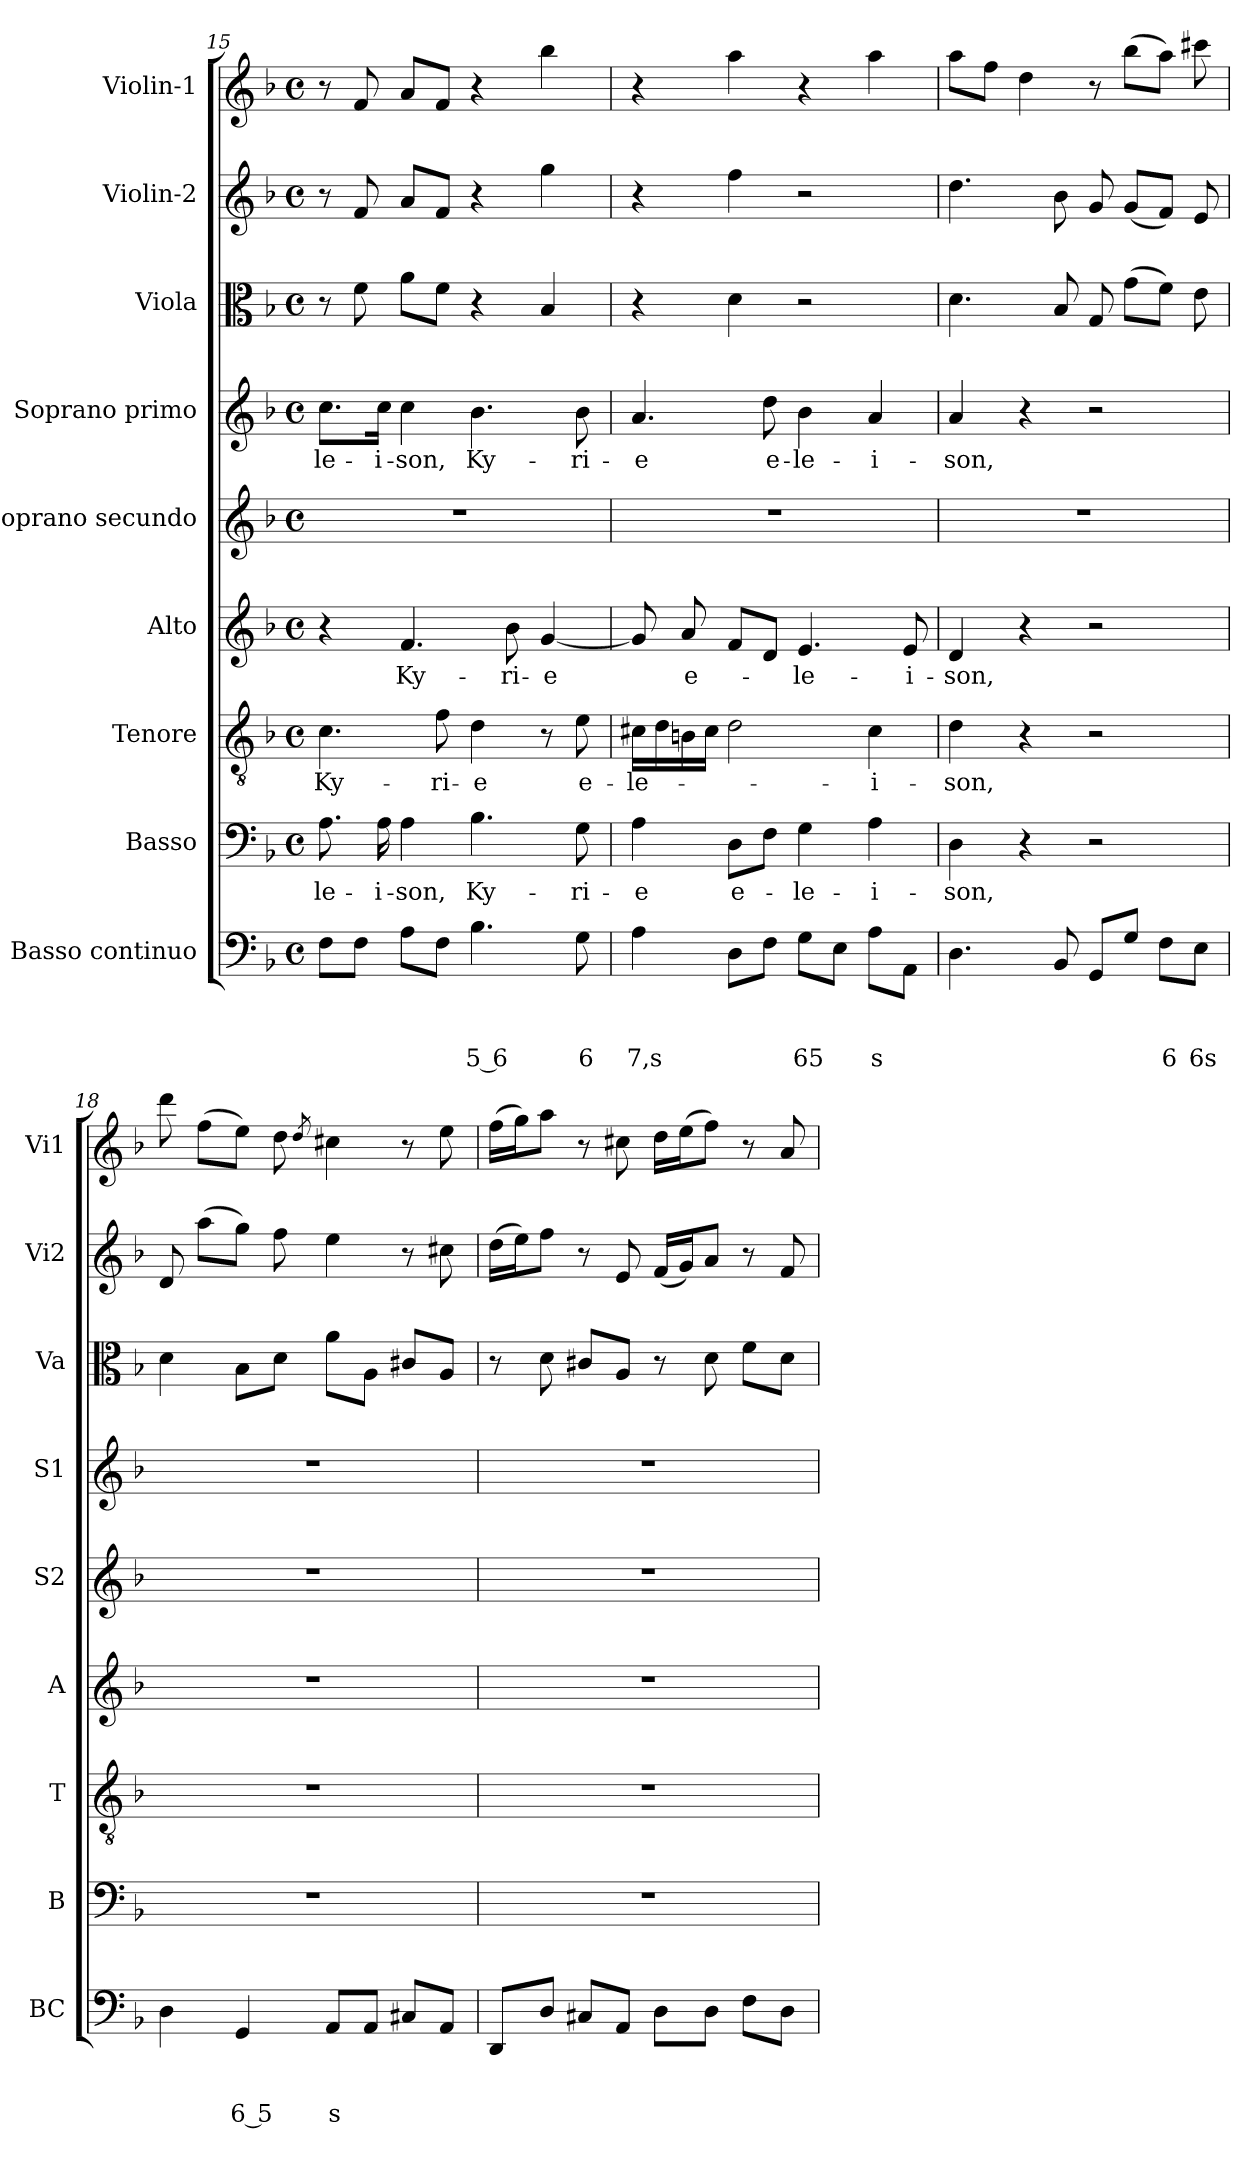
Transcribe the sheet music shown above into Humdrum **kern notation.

**kern	**text	**text	**text	**kern	**text	**kern	**text	**kern	**text	**kern	**kern	**text	**kern	**kern	**kern
*part9	*part9	*part9	*part9	*part8	*part8	*part7	*part7	*part6	*part6	*part5	*part4	*part4	*part3	*part2	*part1
*staff9	*staff9	*staff9	*staff9	*staff8	*staff8	*staff7	*staff7	*staff6	*staff6	*staff5	*staff4	*staff4	*staff3	*staff2	*staff1
*I"Basso continuo	*	*	*	*I"Basso	*	*I"Tenore	*	*I"Alto	*	*I"Soprano secundo	*I"Soprano primo	*	*I"Viola	*I"Violin-2	*I"Violin-1
*I'BC	*	*	*	*I'B	*	*I'T	*	*I'A	*	*I'S2	*I'S1	*	*I'Va	*I'Vi2	*I'Vi1
*clefF4	*	*	*	*clefF4	*	*clefGv2	*	*clefG2	*	*clefG2	*clefG2	*	*clefC3	*clefG2	*clefG2
*k[b-]	*	*	*	*k[b-]	*	*k[b-]	*	*k[b-]	*	*k[b-]	*k[b-]	*	*k[b-]	*k[b-]	*k[b-]
*F:	*	*	*	*F:	*	*F:	*	*F:	*	*F:	*F:	*	*F:	*F:	*F:
*M4/4	*	*	*	*M4/4	*	*M4/4	*	*M4/4	*	*M4/4	*M4/4	*	*M4/4	*M4/4	*M4/4
*met(c)	*	*	*	*met(c)	*	*met(c)	*	*met(c)	*	*met(c)	*met(c)	*	*met(c)	*met(c)	*met(c)
=15	=15	=15	=15	=15	=15	=15	=15	=15	=15	=15	=15	=15	=15	=15	=15
!	!	!	!	!	!LO:LY:b	!	!LO:LY:b	!	!	!	!	!LO:LY:b	!	!	!
8F\L	.	.	.	8.A\	-le-	4.c\	Ky-	4r	.	1r	8.cc\L	-le-	8r	8r	8r
8F\J	.	.	.	.	.	.	.	.	.	.	.	.	8f\	8f/	8f/
!	!	!	!	!	!LO:LY:b	!	!	!	!	!	!	!LO:LY:b	!	!	!
.	.	.	.	16A\	-i-	.	.	.	.	.	16cc\Jk	-i-	.	.	.
!	!	!	!	!	!LO:LY:b	!	!	!	!LO:LY:b	!	!	!LO:LY:b	!	!	!
8A\L	.	.	.	4A\	-son,	.	.	4.f/	Ky-	.	4cc\	-son,	8a\L	8a/L	8a/L
!	!	!	!	!	!	!	!LO:LY:b	!	!	!	!	!	!	!	!
8F\J	.	.	.	.	.	8f\	-ri-	.	.	.	.	.	8f\J	8f/J	8f/J
!	!	!	!LO:LY:b	!	!LO:LY:b	!	!LO:LY:b	!	!	!	!	!LO:LY:b	!	!	!
4.B-\	.	.	5 6	4.B-\	Ky-	4d\	-e	.	.	.	4.b-\	Ky-	4r	4r	4r
!	!	!	!	!	!	!	!	!	!LO:LY:b	!	!	!	!	!	!
.	.	.	.	.	.	.	.	8b-\	-ri-	.	.	.	.	.	.
!	!	!	!	!	!	!	!	!	!LO:LY:b	!	!	!	!	!	!
.	.	.	.	.	.	8r	.	[4g/	-e	.	.	.	4B-/	4gg\	4bb-\
!	!	!	!LO:LY:b	!	!LO:LY:b	!	!LO:LY:b	!	!	!	!	!LO:LY:b	!	!	!
8G\	.	.	6	8G\	-ri-	8e\	e-	.	.	.	8b-\	-ri-	.	.	.
!!LO:PB:g=z
=16	=16	=16	=16	=16	=16	=16	=16	=16	=16	=16	=16	=16	=16	=16	=16
!	!	!	!LO:LY:b	!	!LO:LY:b	!	!LO:LY:b	!	!	!	!	!LO:LY:b	!	!	!
4A\	.	.	7,s	4A\	-e	16c#X\LL	-le-	8g/]	.	1r	4.a/	-e	4r	4r	4r
.	.	.	.	.	.	16d\	.	.	.	.	.	.	.	.	.
!	!	!	!	!	!	!	!	!	!LO:LY:b	!	!	!	!	!	!
.	.	.	.	.	.	16Bn\	.	8a/	e-	.	.	.	.	.	.
.	.	.	.	.	.	16c#\JJ	.	.	.	.	.	.	.	.	.
!	!	!	!	!	!LO:LY:b	!	!	!	!	!	!	!	!	!	!
8D\L	.	.	.	8D\L	e-	2d\	.	8f/L	.	.	.	.	4d\	4ff\	4aa\
!	!	!	!	!	!	!	!	!	!	!	!	!LO:LY:b	!	!	!
8F\J	.	.	.	8F\J	.	.	.	8d/J	.	.	8dd\	e-	.	.	.
!	!	!	!LO:LY:b	!	!LO:LY:b	!	!	!	!LO:LY:b	!	!	!LO:LY:b	!	!	!
8G\L	.	.	65	4G\	-le-	.	.	4.e/	-le-	.	4b-\	-le-	2r	2r	4r
8E\J	.	.	.	.	.	.	.	.	.	.	.	.	.	.	.
!	!	!	!LO:LY:b	!	!LO:LY:b	!	!LO:LY:b	!	!	!	!	!LO:LY:b	!	!	!
8A\L	.	.	s	4A\	-i-	4c#\	-i-	.	.	.	4a/	-i-	.	.	4aa\
!	!	!	!	!	!	!	!	!	!LO:LY:b	!	!	!	!	!	!
8AA\J	.	.	.	.	.	.	.	8e/	-i-	.	.	.	.	.	.
=17	=17	=17	=17	=17	=17	=17	=17	=17	=17	=17	=17	=17	=17	=17	=17
!	!	!	!	!	!LO:LY:b	!	!LO:LY:b	!	!LO:LY:b	!	!	!LO:LY:b	!	!	!
4.D\	.	.	.	4D\	-son,	4d\	-son,	4d/	-son,	1r	4a/	-son,	4.d\	4.dd\	8aa\L
.	.	.	.	.	.	.	.	.	.	.	.	.	.	.	8ff\J
.	.	.	.	4r	.	4r	.	4r	.	.	4r	.	.	.	4dd\
8BB-/	.	.	.	.	.	.	.	.	.	.	.	.	8B-/	8b-\	.
8GG/L	.	.	.	2r	.	2r	.	2r	.	.	2r	.	8G/	8g/	8r
8G/J	.	.	.	.	.	.	.	.	.	.	.	.	(>8g\L	(<8g/L	(>8bb-\L
!	!	!	!LO:LY:b	!	!	!	!	!	!	!	!	!	!	!	!
8F\L	.	.	6	.	.	.	.	.	.	.	.	.	8f\J)	8f/J)	8aa\J)
!	!	!	!LO:LY:b	!	!	!	!	!	!	!	!	!	!	!	!
8E\J	.	.	6s	.	.	.	.	.	.	.	.	.	8e\	8e/	8ccc#X\
=18	=18	=18	=18	=18	=18	=18	=18	=18	=18	=18	=18	=18	=18	=18	=18
4D\	.	.	.	1r	.	1r	.	1r	.	1r	1r	.	4d\	8d/	8ddd\
.	.	.	.	.	.	.	.	.	.	.	.	.	.	(>8aa\L	(>8ff\L
!	!	!	!LO:LY:b	!	!	!	!	!	!	!	!	!	!	!	!
4GG/	.	.	6 5	.	.	.	.	.	.	.	.	.	8B-\L	8gg\J)	8ee\J)
.	.	.	.	.	.	.	.	.	.	.	.	.	8d\J	8ff\	8dd\
.	.	.	.	.	.	.	.	.	.	.	.	.	.	.	8qdd/
!	!	!	!LO:LY:b	!	!	!	!	!	!	!	!	!	!	!	!
8AA/L	.	.	s	.	.	.	.	.	.	.	.	.	8a\L	4ee\	4cc#X\
8AA/J	.	.	.	.	.	.	.	.	.	.	.	.	8A\J	.	.
8C#X/L	.	.	.	.	.	.	.	.	.	.	.	.	8c#X/L	8r	8r
8AA/J	.	.	.	.	.	.	.	.	.	.	.	.	8A/J	8cc#X\	8ee\
=19	=19	=19	=19	=19	=19	=19	=19	=19	=19	=19	=19	=19	=19	=19	=19
8DD/L	.	.	.	1r	.	1r	.	1r	.	1r	1r	.	8r	(>16dd\LL	(>16ff\LL
.	.	.	.	.	.	.	.	.	.	.	.	.	.	16ee\J)	16gg\J)
8D/J	.	.	.	.	.	.	.	.	.	.	.	.	8d\	8ff\J	8aa\J
8C#X/L	.	.	.	.	.	.	.	.	.	.	.	.	8c#X/L	8r	8r
8AA/J	.	.	.	.	.	.	.	.	.	.	.	.	8A/J	8e/	8cc#X\
8D\L	.	.	.	.	.	.	.	.	.	.	.	.	8r	(<16f/LL	16dd\LL
.	.	.	.	.	.	.	.	.	.	.	.	.	.	16g/J)	(>16ee\J
8D\J	.	.	.	.	.	.	.	.	.	.	.	.	8d\	8a/J	8ff\J)
8F\L	.	.	.	.	.	.	.	.	.	.	.	.	8f\L	8r	8r
8D\J	.	.	.	.	.	.	.	.	.	.	.	.	8d\J	8f/	8a/
=	=	=	=	=	=	=	=	=	=	=	=	=	=	=	=
*-	*-	*-	*-	*-	*-	*-	*-	*-	*-	*-	*-	*-	*-	*-	*-
